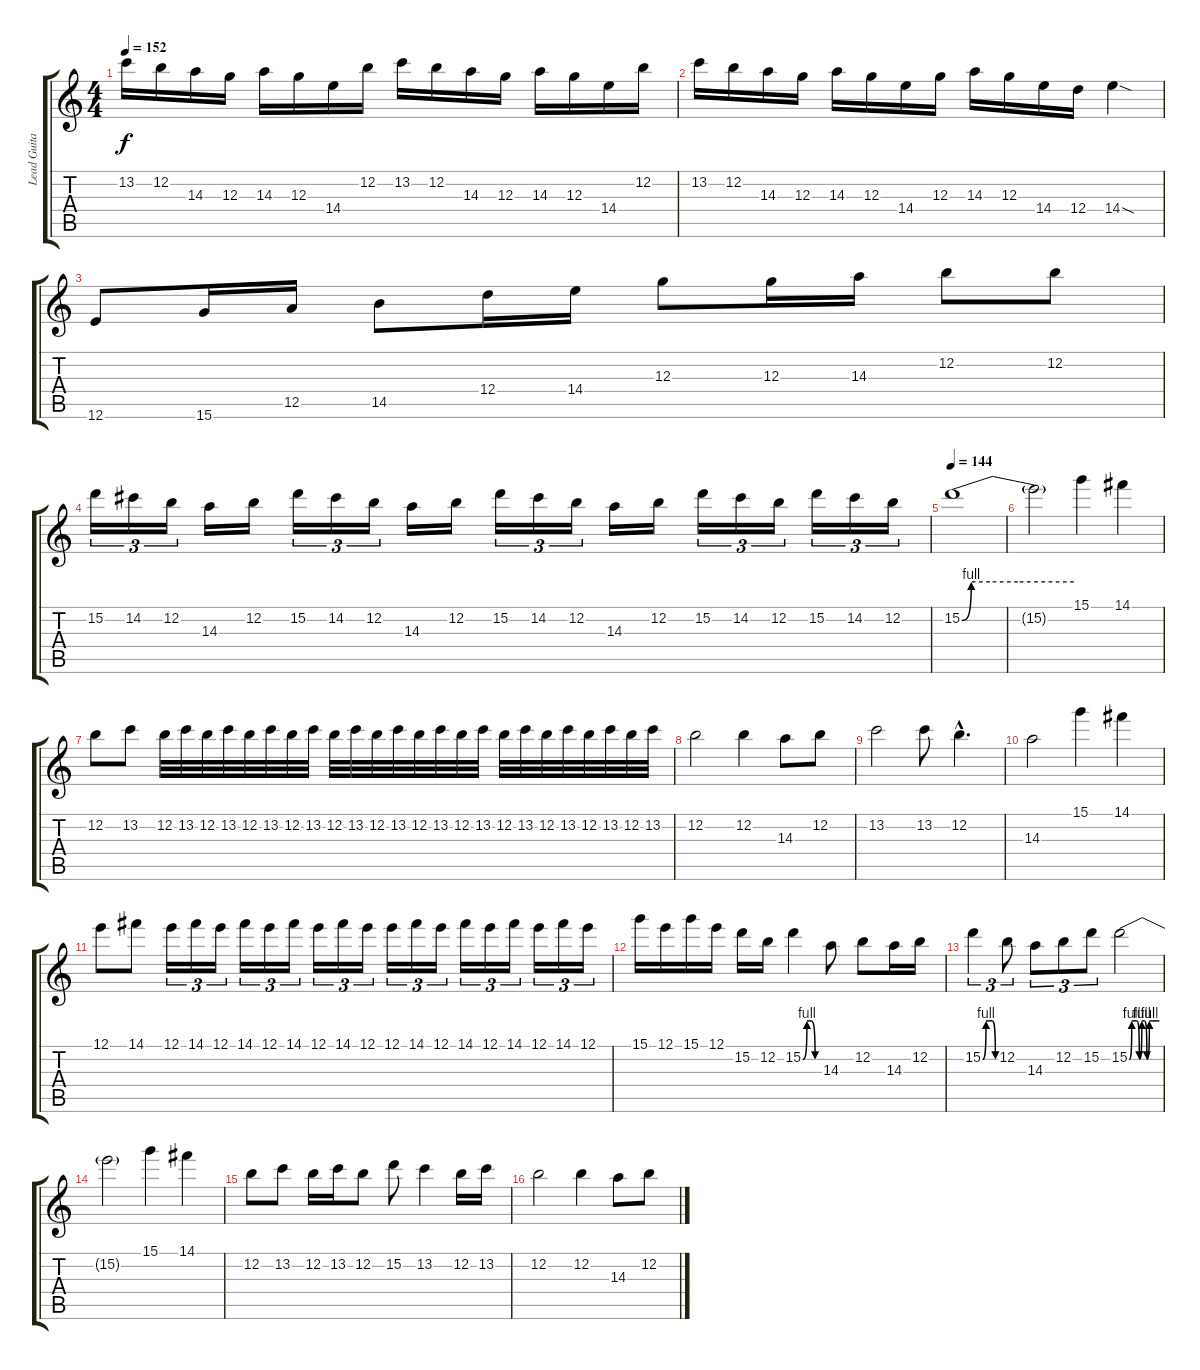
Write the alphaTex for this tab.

\track ("Lead Guitar" "Lead Guita") {instrument overdrivenguitar}
\staff {score tabs}
\tuning (E4 B3 G3 D3 A2 E2) {hide}
\ts (4 4)
\tempo 152
\clef g2
\ks c
13.2.16{dy f} 12.2.16 14.3.16 12.3.16 14.3.16 12.3.16 14.4.16 12.2.16 13.2.16 12.2.16 14.3.16 12.3.16 14.3.16 12.3.16 14.4.16 12.2.16 |
13.2.16 12.2.16 14.3.16 12.3.16 14.3.16 12.3.16 14.4.16 12.3.16 14.3.16 12.3.16 14.4.16 12.4.16 14.4{sod}.4 |
12.6.8 15.6.16 12.5.16 14.5.8 12.4.16 14.4.16 12.3.8 12.3.16 14.3.16 12.2.8 12.2.8 |
15.2.16{tu (3 2)} 14.2.16{tu (3 2)} 12.2.16{tu (3 2)} 14.3.16 12.2.16 15.2.16{tu (3 2)} 14.2.16{tu (3 2)} 12.2.16{tu (3 2)} 14.3.16 12.2.16 15.2.16{tu (3 2)} 14.2.16{tu (3 2)} 12.2.16{tu (3 2)} 14.3.16 12.2.16 15.2.16{tu (3 2)} 14.2.16{tu (3 2)} 12.2.16{tu (3 2)} 15.2.16{tu (3 2)} 14.2.16{tu (3 2)} 12.2.16{tu (3 2)} |
\tempo 144
15.2{be (custom 0 0 5 4 15 4 30 4 60 4)}.1 |
15.2{t}.2 15.1.4 14.1.4 |
12.2.8 13.2.8 12.2.32 13.2.32 12.2.32 13.2.32 12.2.32 13.2.32 12.2.32 13.2.32 12.2.32 13.2.32 12.2.32 13.2.32 12.2.32 13.2.32 12.2.32 13.2.32 12.2.32 13.2.32 12.2.32 13.2.32 12.2.32 13.2.32 12.2.32 13.2.32 |
12.2.2 12.2.4 14.3.8 12.2.8 |
13.2.2 13.2.8 12.2{hac}.4{d} |
14.3.2 15.1.4 14.1.4 |
12.1.8 14.1.8 12.1.16{tu (3 2)} 14.1.16{tu (3 2)} 12.1.16{tu (3 2)} 14.1.16{tu (3 2)} 12.1.16{tu (3 2)} 14.1.16{tu (3 2)} 12.1.16{tu (3 2)} 14.1.16{tu (3 2)} 12.1.16{tu (3 2)} 12.1.16{tu (3 2)} 14.1.16{tu (3 2)} 12.1.16{tu (3 2)} 14.1.16{tu (3 2)} 12.1.16{tu (3 2)} 14.1.16{tu (3 2)} 12.1.16{tu (3 2)} 14.1.16{tu (3 2)} 12.1.16{tu (3 2)} |
15.1.16 12.1.16 15.1.16 12.1.16 15.2.16 12.2.16 15.2{be (custom 0 0 15 4 30 4 45 0 60 0)}.4 14.3.8 12.2.8 14.3.16 12.2.16 |
15.2{be (custom 0 0 16 4 30 4 45 4 60 0)}.4{tu (3 2)} 12.2.8{tu (3 2)} 14.3.8{tu (3 2)} 12.2.8{tu (3 2)} 15.2.8{tu (3 2)} 15.2{be (custom 0 0 5 4 15 4 20 0 25 4 30 4 35 0 40 4 45 4 55 4 60 4)}.2 |
15.2{t}.2 15.1.4 14.1.4 |
12.2.8 13.2.8 12.2.16 13.2.16 12.2.8 15.2.8 13.2.4 12.2.16 13.2.16 |
12.2.2 12.2.4 14.3.8 12.2.8
